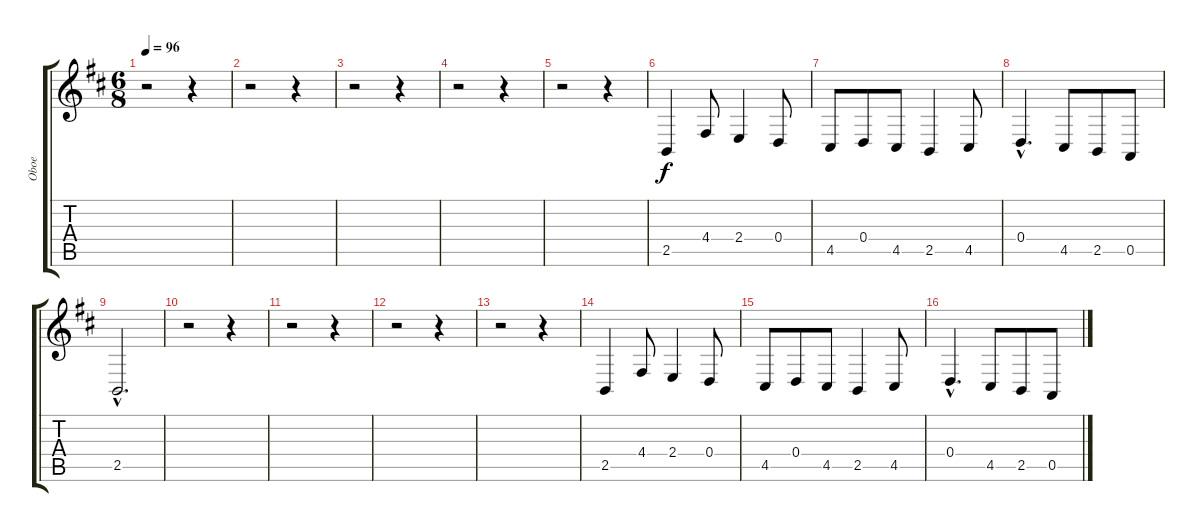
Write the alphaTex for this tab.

\track ("Oboe" "Oboe") {instrument oboe}
\staff {score tabs}
\tuning (E4 B3 G3 D3 A2 E2) {hide}
\ts (6 8)
\tempo 96
\clef g2
\ks bminor
r.2{dy f} r.4 |
r.2 r.4 |
r.2 r.4 |
r.2 r.4 |
r.2 r.4 |
2.5.4 4.4.8 2.4.4 0.4.8 |
4.5.8 0.4.8 4.5.8 2.5.4 4.5.8 |
0.4{hac}.4{d} 4.5.8 2.5.8 0.5.8 |
2.5{hac}.2{d} |
r.2 r.4 |
r.2 r.4 |
r.2 r.4 |
r.2 r.4 |
2.5.4 4.4.8 2.4.4 0.4.8 |
4.5.8 0.4.8 4.5.8 2.5.4 4.5.8 |
0.4{hac}.4{d} 4.5.8 2.5.8 0.5.8
